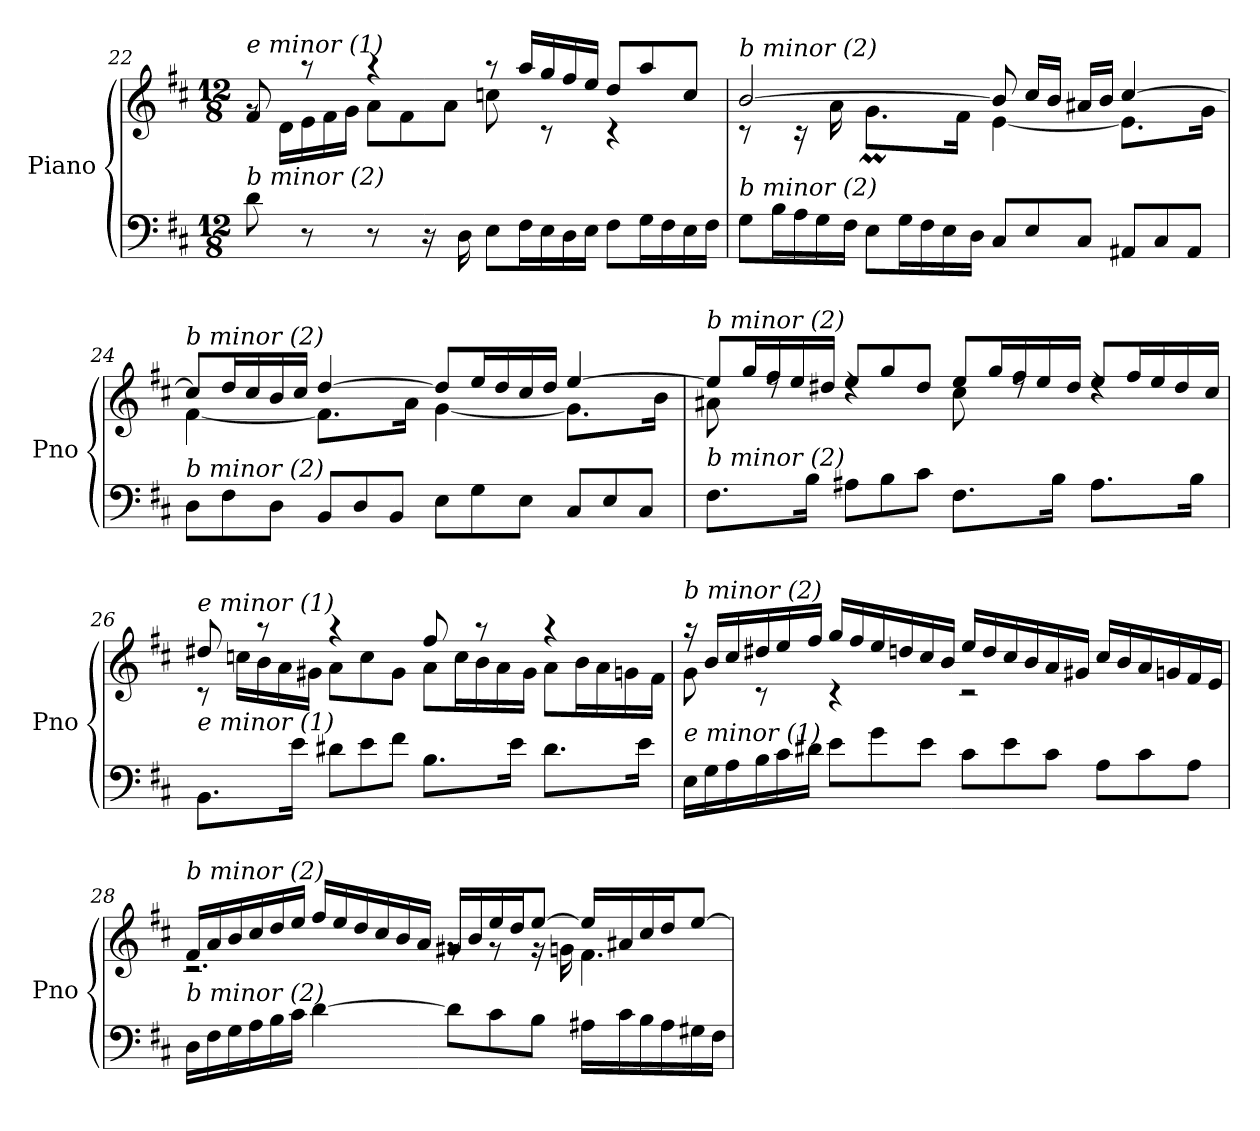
**kern	**kern
*part1	*part1
*staff2	*staff1
*I"Piano	*
*I'Pno	*
!!LO:LB:g=z
*clefF4	*clefG2
*k[f#c#]	*k[f#c#]
*D:	*D:
*M12/8	*M12/8
*Xtuplet	*Xtuplet
=22	=22
*	*^
!	!LO:TX:i:t=e minor (1)	!
!LO:TX:i:t=b minor (2)	!	!
16%3d\	16%3f#/	8rg
.	.	16d\LL
16%3r	16%3raa	16e\
.	.	16f#\
.	.	16g\JJ
16%3r	8%3raa	8a\L
.	.	8f#\
32%3r	.	.
.	.	8a\J
32%3D\	.	.
8E\L	8raa	16%3ccn\
16F#\L	16aa/LL	.
16E\	16gg/	16%3rc
16D\	16ff#/	.
16E\JJ	16ee/JJ	.
8F#\L	8dd/L	8%3rc
16G\L	8aa/	.
16F#\	.	.
16E\	8cc/J	.
16F#\JJ	.	.
=23	=23	=23
!	!LO:TX:i:t=b minor (2)	!
!LO:TX:i:t=b minor (2)	!	!
8G\L	[4%3b/	16%3rc
16B\L	.	.
16A\	.	32%3rc
16G\	.	.
.	.	32%3a\
16F#\JJ	.	.
8E\L	.	16%3.gM\L
16G\L	.	.
16F#\	.	.
16E\	.	.
.	.	32%3f#\Jk
16D\JJ	.	.
8C#/L	8b/]	[8%3e\
8E/	16cc#/LL	.
.	16b/JJ	.
8C#/J	16a#X/LL	.
.	16b/JJ	.
8AA#X/L	[8%3cc#/	16%3.e\L]
8C#/	.	.
8AA#/J	.	.
.	.	32%3g\Jk
!!LO:PB:g=z	!!
=24	=24	=24
!	!LO:TX:i:t=b minor (2)	!
!LO:TX:i:t=b minor (2)	!	!
8D\L	8cc#/L]	[8%3f#\
8F#\	16dd/L	.
.	16cc#/	.
8D\J	16b/	.
.	16cc#/JJ	.
8BB/L	[8%3dd/	16%3.f#\L]
8D/	.	.
8BB/J	.	.
.	.	32%3a\Jk
8E\L	8dd/L]	[8%3g\
8G\	16ee/L	.
.	16dd/	.
8E\J	16cc#/	.
.	16dd/JJ	.
8C#/L	[8%3ee/	16%3.g\L]
8E/	.	.
8C#/J	.	.
.	.	32%3b\Jk
=25	=25	=25
!	!LO:TX:i:t=b minor (2)	!
!LO:TX:i:t=b minor (2)	!	!
16%3.F#\L	8ee/L]	16%3a#X\
.	16gg/L	.
.	16ff#/	16%3rdd
.	16ee/	.
32%3B\Jk	.	.
.	16dd#X/JJ	.
8A#X\L	8ee/L	8%3rdd
8B\	8gg/	.
8c#\J	8dd#/J	.
16%3.F#\L	8ee/L	16%3cc#\
.	16gg/L	.
.	16ff#/	16%3rdd
.	16ee/	.
32%3B\Jk	.	.
.	16dd#/JJ	.
16%3.A#\L	8ee/L	8%3rdd
.	16ff#/L	.
.	16ee/	.
.	16dd#/	.
32%3B\Jk	.	.
.	16cc#/JJ	.
!!LO:LB:g=z	!!
=26	=26	=26
!	!LO:TX:i:t=e minor (1)	!
!LO:TX:i:t=e minor (1)	!	!
16%3.BB\L	16%3dd#X/	8rc
.	.	16ccn\LL
.	16%3raa	16b\
.	.	16a\
32%3e\Jk	.	.
.	.	16g#X\JJ
8d#X\L	8%3raa	8a\L
8e\	.	8cc\
8f#\J	.	8g#\J
16%3.B\L	16%3ff#/	8a\L
.	.	16cc\L
.	16%3raa	16b\
.	.	16a\
32%3e\Jk	.	.
.	.	16g#\JJ
16%3.d#\L	8%3raa	8a\L
.	.	16b\L
.	.	16a\
.	.	16gn\
32%3e\Jk	.	.
.	.	16f#\JJ
!!LO:LB:g=z	!!
=27	=27	=27
!	!LO:TX:i:t=b minor (2)	!
!LO:TX:i:t=e minor (1)	!	!
16E\LL	16raa	16%3g\
16G\	16b/LL	.
16A\	16cc#/	.
16B\	16dd#X/	16%3rc
16c#\	16ee/	.
16d#X\JJ	16ff#/JJ	.
8e\L	16gg/LL	8%3rc
.	16ff#/	.
8g\	16ee/	.
.	16ddn/	.
8e\J	16cc#/	.
.	16b/JJ	.
8c#\L	16ee/LL	4%3rc
.	16dd/	.
8e\	16cc#/	.
.	16b/	.
8c#\J	16a/	.
.	16g#X/JJ	.
8A\L	16cc#/LL	.
.	16b/	.
8c#\	16a/	.
.	16gn/	.
8A\J	16f#/	.
.	16e/JJ	.
!!LO:LB:g=z	!!
=28	=28	=28
!	!LO:TX:i:t=b minor (2)	!
!LO:TX:i:t=b minor (2)	!	!
16D\LL	16f#/LL	2.rc
16F#\	16a/	.
16G\	16b/	.
16A\	16cc#/	.
16B\	16dd/	.
16c#\JJ	16ee/JJ	.
[8%3d\	16ff#/LL	.
.	16ee/	.
.	16dd/	.
.	16cc#/	.
.	16b/	.
.	16a/JJ	.
8d\L]	16g#X/LL	8rg
.	16b/	.
8c#\	16ee/	8rg
.	16dd/J	.
8B\J	[8ee/J	16rg
.	.	16gn\
16A#X\LL	16ee/LL]	4.f#\
16c#\	16a#X/	.
16B\	16cc#/	.
16A#\	16dd/J	.
16G#X\	[8ee/J	.
16F#\JJ	.	.
*	*v	*v
=	=
*-	*-
